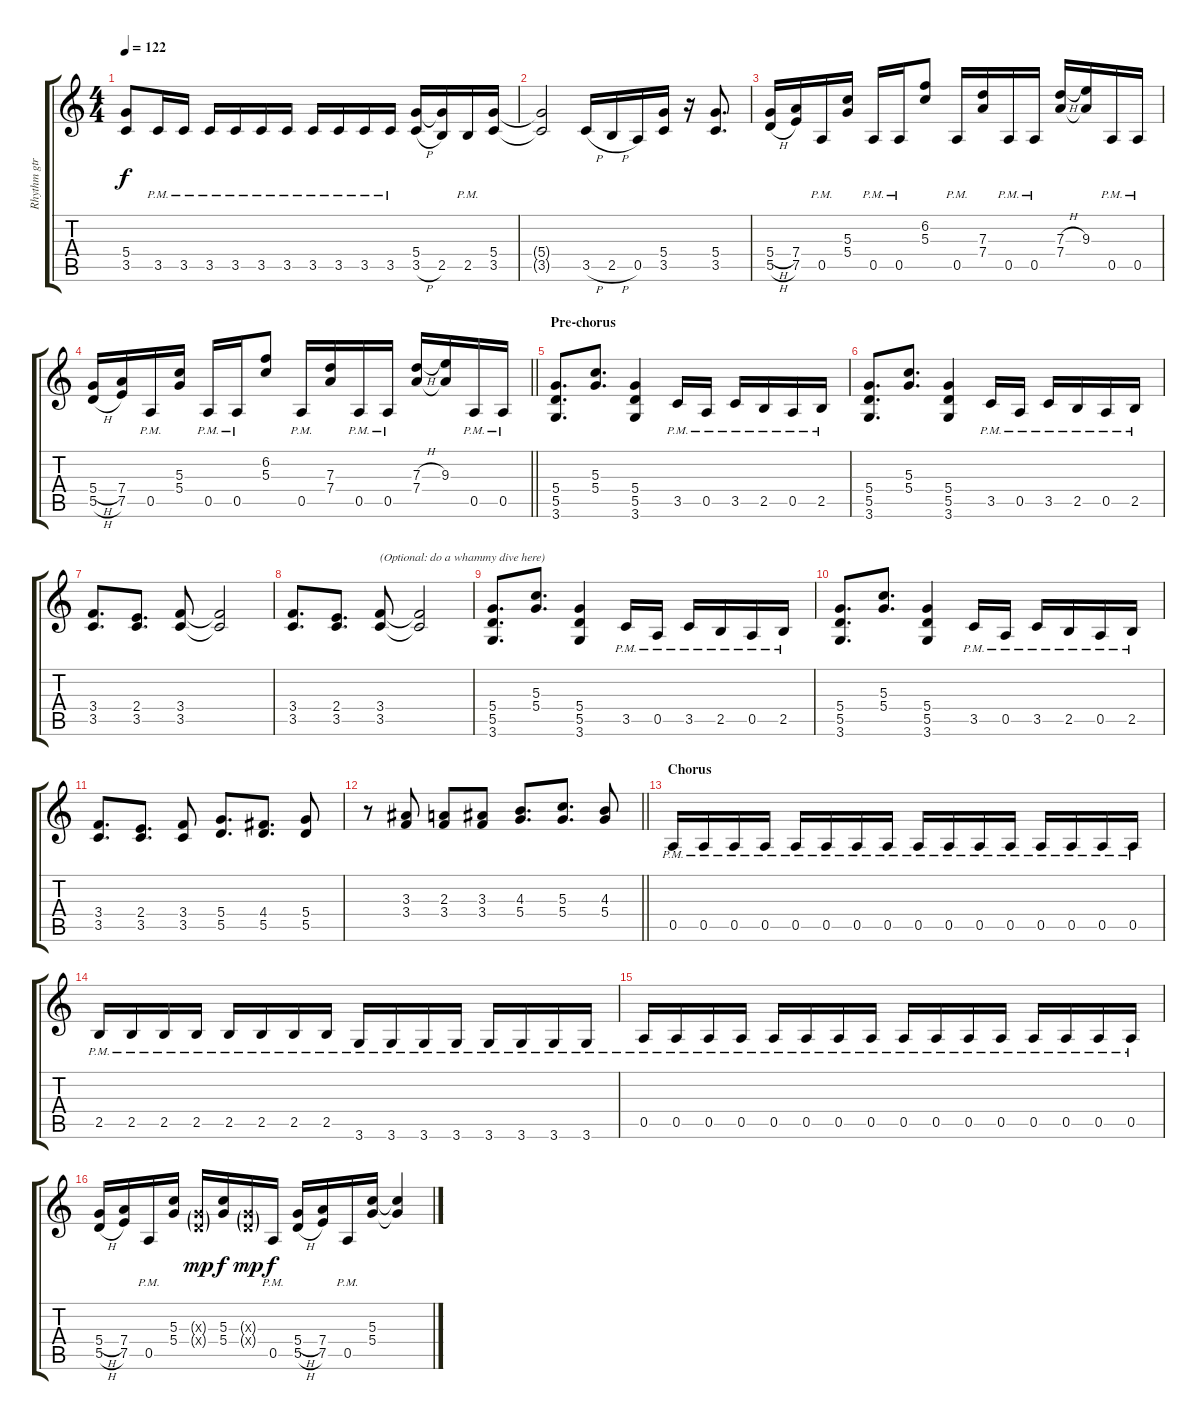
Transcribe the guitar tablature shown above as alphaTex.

\track ("Rhythm gtr." "Rhythm gtr") {instrument distortionguitar}
\staff {score tabs}
\tuning (E4 B3 G3 D3 A2 E2) {hide}
\ts (4 4)
\tempo 122
\clef g2
\ks c
(5.4 3.5).8{dy f} 3.5{pm}.16 3.5{pm}.16 3.5{pm}.16 3.5{pm}.16 3.5{pm}.16 3.5{pm}.16 3.5{pm}.16 3.5{pm}.16 3.5{pm}.16 3.5{pm}.16 (5.4 3.5{h}).16 (5.4{t} 2.5).16 2.5{pm}.16 (5.4 3.5).16 |
(5.4{t} 3.5{t}).2 3.5{h}.16 2.5{h}.16 0.5.16 (5.4 3.5).16 r.16 (5.4 3.5).8{d} |
(5.4{h} 5.5{h}).16 (7.4 7.5).16 0.5{pm}.16 (5.3 5.4).16 0.5{pm}.16 0.5{pm}.16 (6.2 5.3).8 0.5{pm}.16 (7.3 7.4).16 0.5{pm}.16 0.5{pm}.16 (7.3{h} 7.4).16 (9.3 7.4{t}).16 0.5{pm}.16 0.5{pm}.16 |
\barLineRight lightlight
(5.4{h} 5.5{h}).16 (7.4 7.5).16 0.5{pm}.16 (5.3 5.4).16 0.5{pm}.16 0.5{pm}.16 (6.2 5.3).8 0.5{pm}.16 (7.3 7.4).16 0.5{pm}.16 0.5{pm}.16 (7.3{h} 7.4).16 (9.3 7.4{t}).16 0.5{pm}.16 0.5{pm}.16 |
\section ("" "Pre-chorus")
(5.4 5.5 3.6).8{d} (5.3 5.4).8{d} (5.4 5.5 3.6).4 3.5{pm}.16 0.5{pm}.16 3.5{pm}.16 2.5{pm}.16 0.5{pm}.16 2.5{pm}.16 |
(5.4 5.5 3.6).8{d} (5.3 5.4).8{d} (5.4 5.5 3.6).4 3.5{pm}.16 0.5{pm}.16 3.5{pm}.16 2.5{pm}.16 0.5{pm}.16 2.5{pm}.16 |
(3.4 3.5).8{d} (2.4 3.5).8{d} (3.4 3.5).8 (3.4{t} 3.5{t}).2 |
(3.4 3.5).8{d} (2.4 3.5).8{d} (3.4 3.5).8{txt "(Optional: do a whammy dive here)"} (3.4{t} 3.5{t}).2 |
(5.4 5.5 3.6).8{d} (5.3 5.4).8{d} (5.4 5.5 3.6).4 3.5{pm}.16 0.5{pm}.16 3.5{pm}.16 2.5{pm}.16 0.5{pm}.16 2.5{pm}.16 |
(5.4 5.5 3.6).8{d} (5.3 5.4).8{d} (5.4 5.5 3.6).4 3.5{pm}.16 0.5{pm}.16 3.5{pm}.16 2.5{pm}.16 0.5{pm}.16 2.5{pm}.16 |
(3.4 3.5).8{d} (2.4 3.5).8{d} (3.4 3.5).8 (5.4 5.5).8{d} (4.4 5.5).8{d} (5.4 5.5).8 |
\barLineRight lightlight
r.8 (3.3 3.4).8 (2.3 3.4).8 (3.3 3.4).8 (4.3 5.4).8{d} (5.3 5.4).8{d} (4.3 5.4).8 |
\section ("" "Chorus")
0.5{pm}.16 0.5{pm}.16 0.5{pm}.16 0.5{pm}.16 0.5{pm}.16 0.5{pm}.16 0.5{pm}.16 0.5{pm}.16 0.5{pm}.16 0.5{pm}.16 0.5{pm}.16 0.5{pm}.16 0.5{pm}.16 0.5{pm}.16 0.5{pm}.16 0.5{pm}.16 |
2.5{pm}.16 2.5{pm}.16 2.5{pm}.16 2.5{pm}.16 2.5{pm}.16 2.5{pm}.16 2.5{pm}.16 2.5{pm}.16 3.6{pm}.16 3.6{pm}.16 3.6{pm}.16 3.6{pm}.16 3.6{pm}.16 3.6{pm}.16 3.6{pm}.16 3.6{pm}.16 |
0.5{pm}.16 0.5{pm}.16 0.5{pm}.16 0.5{pm}.16 0.5{pm}.16 0.5{pm}.16 0.5{pm}.16 0.5{pm}.16 0.5{pm}.16 0.5{pm}.16 0.5{pm}.16 0.5{pm}.16 0.5{pm}.16 0.5{pm}.16 0.5{pm}.16 0.5{pm}.16 |
(5.4{h} 5.5{h}).16 (7.4 7.5).16 0.5{pm}.16 (5.3 5.4).16 (0.3{g x} 0.4{g x}).16{dy mp} (5.3 5.4).16{dy f} (0.3{g x} 0.4{g x}).16{dy mp} 0.5{pm}.16{dy f} (5.4{h} 5.5{h}).16 (7.4 7.5).16 0.5{pm}.16 (5.3 5.4).16 (5.3{t} 5.4{t}).4
